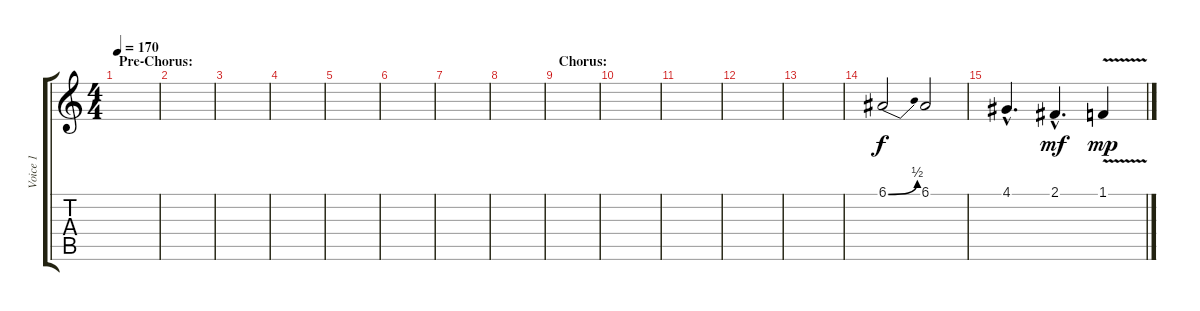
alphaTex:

\track ("Voice 1" "Voice 1") {instrument lead6voice}
\staff {score tabs}
\tuning (E4 B3 G3 D3 A2 E2) {hide}
\ts (4 4)
\section ("" "Pre-Chorus:")
\tempo 170
\clef g2
\ks c
|
|
|
|
|
|
|
|
\section ("" "Chorus:")
|
|
|
|
|
6.1{be (bend 0 0 60 2)}.2 6.1.2 |
4.1{hac}.4{d} 2.1{hac}.4{d dy mf} 1.1{v}.4{dy mp}
